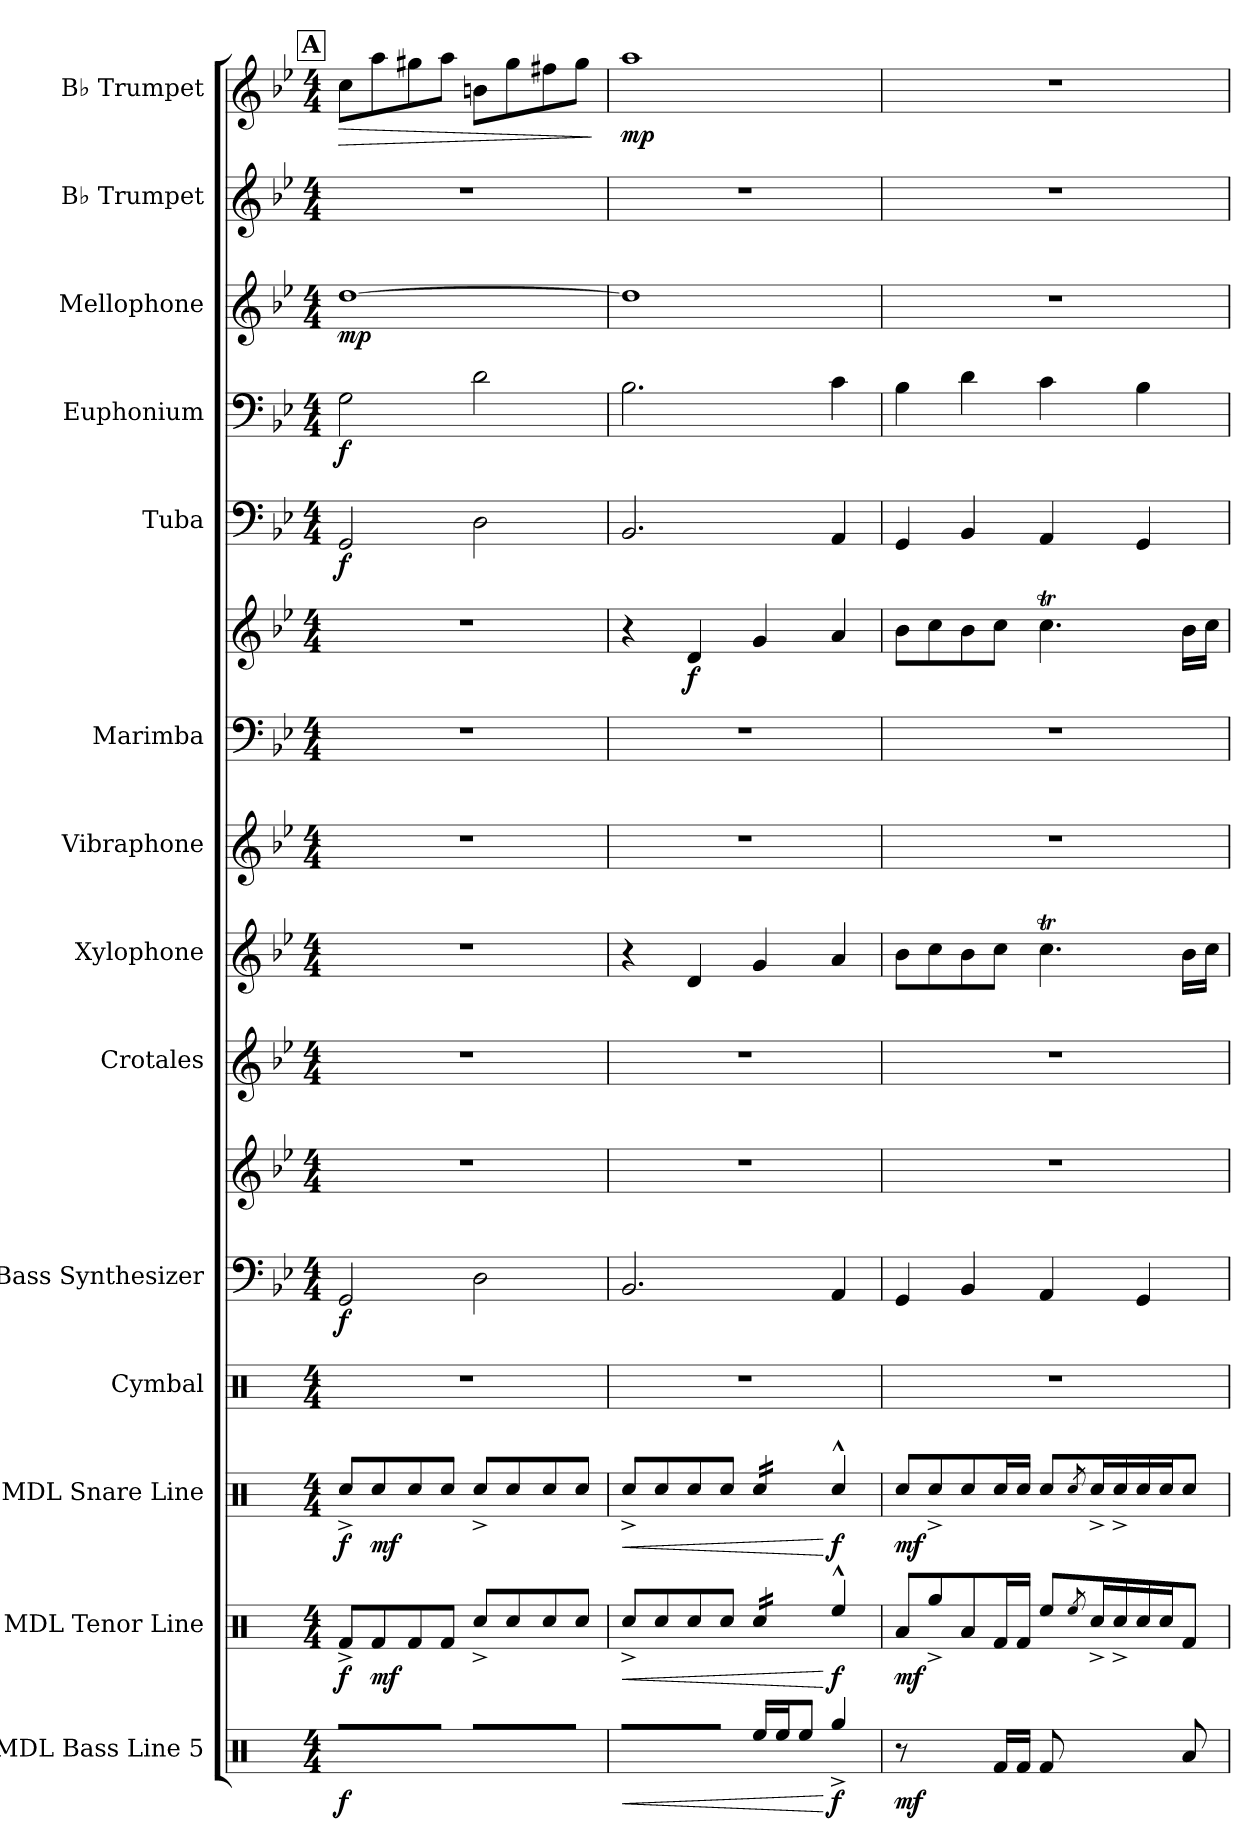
**kern	**dynam	**kern	**dynam	**kern	**dynam	**kern	**kern	**kern	**dynam	**kern	**kern	**kern	**kern	**kern	**dynam	**kern	**dynam	**kern	**dynam	**kern	**dynam	**kern	**kern	**dynam
*part14	*part14	*part13	*part13	*part12	*part12	*part11	*part10	*part10	*part10	*part9	*part8	*part7	*part6	*part6	*part6	*part5	*part5	*part4	*part4	*part3	*part3	*part2	*part1	*part1
*staff16	*staff16	*staff15	*staff15	*staff14	*staff14	*staff13	*staff12	*staff11	*staff11/12	*staff10	*staff9	*staff8	*staff7	*staff6	*staff6/7	*staff5	*staff5	*staff4	*staff4	*staff3	*staff3	*staff2	*staff1	*staff1
*I"MDL Bass Line 5	*	*I"MDL Tenor Line	*	*I"MDL Snare Line	*	*I"Cymbal	*I"Bass Synthesizer	*	*	*I"Crotales	*I"Xylophone	*I"Vibraphone	*I"Marimba	*	*	*I"Tuba	*	*I"Euphonium	*	*I"Mellophone	*	*I"B♭ Trumpet	*I"B♭ Trumpet	*
*I'B. L.	*	*I'T. L.	*	*I'S. L.	*	*I'Cym.	*I'Synth.	*	*	*I'Crot.	*I'Xyl.	*I'Vib.	*I'Mrm.	*	*	*I'Tba.	*	*I'Euph.	*	*I'Mello.	*	*I'B♭ Tpt.	*I'B♭ Tpt.	*
*clefX	*	*clefX	*	*clefX	*	*clefX	*clefF4	*clefG2	*	*clefG2	*clefG2	*clefG2	*clefF4	*clefG2	*	*clefF4	*	*clefF4	*	*clefG2	*	*clefG2	*clefG2	*
*	*	*	*	*	*	*	*	*	*	*ITrd-14c-24	*ITrd-7c-12	*	*	*	*	*	*	*	*	*ITrd4c7	*	*ITrd1c2	*ITrd1c2	*
*k[]	*	*k[]	*	*k[]	*	*k[]	*k[b-e-]	*k[b-e-]	*	*k[b-e-]	*k[b-e-]	*k[b-e-]	*k[b-e-]	*k[b-e-]	*	*k[b-e-]	*	*k[b-e-]	*	*k[b-e-a-]	*	*k[b-e-a-d-]	*k[b-e-a-d-]	*
*M4/4	*	*M4/4	*	*M4/4	*	*M4/4	*M4/4	*M4/4	*	*M4/4	*M4/4	*M4/4	*M4/4	*M4/4	*	*M4/4	*	*M4/4	*	*M4/4	*	*M4/4	*M4/4	*
!!LO:REH:place=s1:a:B:fs=14:t=A
=25	=25	=25	=25	=25	=25	=25	=25	=25	=25	=25	=25	=25	=25	=25	=25	=25	=25	=25	=25	=25	=25	=25	=25	=25
!	!LO:DY:b	!	!LO:DY:b	!	!LO:DY:b	!	!	!	!LO:DY:b=2	!	!	!	!	!	!	!	!LO:DY:b	!	!LO:DY:b	!	!LO:DY:b	!	!	!LO:HP:b
8R^/L	f	8Rf^/L	f	8Rcc^/L	f	1r	2GG/	1r	f	1r	1r	1r	1r	1r	.	2GG/	f	2G\	f	[1g	mp	1r	8b-\L	>
!	!	!	!LO:DY:b	!	!LO:DY:b	!	!	!	!	!	!	!	!	!	!	!	!	!	!	!	!	!	!	!
8R/	.	8Rf/	mf	8Rcc/	mf	.	.	.	.	.	.	.	.	.	.	.	.	.	.	.	.	.	8gg\	.
8R/	.	8Rf/	.	8Rcc/	.	.	.	.	.	.	.	.	.	.	.	.	.	.	.	.	.	.	8ff#X\	.
8R/J	.	8Rf/J	.	8Rcc/J	.	.	.	.	.	.	.	.	.	.	.	.	.	.	.	.	.	.	8gg\J	.
8R^/L	.	8Rcc^/L	.	8Rcc^/L	.	.	2D\	.	.	.	.	.	.	.	.	2D\	.	2d\	.	.	.	.	8an\L	.
8R/	.	8Rcc/	.	8Rcc/	.	.	.	.	.	.	.	.	.	.	.	.	.	.	.	.	.	.	8ff#\	.
8R/	.	8Rcc/	.	8Rcc/	.	.	.	.	.	.	.	.	.	.	.	.	.	.	.	.	.	.	8een\	.
8R/J	.	8Rcc/J	.	8Rcc/J	.	.	.	.	.	.	.	.	.	.	.	.	.	.	.	.	.	.	8ff#\J	.
.	.	.	.	.	.	.	.	.	.	.	.	.	.	.	.	.	.	.	.	.	.	.	.	]
=26	=26	=26	=26	=26	=26	=26	=26	=26	=26	=26	=26	=26	=26	=26	=26	=26	=26	=26	=26	=26	=26	=26	=26	=26
!	!LO:HP:b	!	!LO:HP:b	!	!LO:HP:b	!	!	!	!	!	!	!	!	!	!	!	!	!	!	!	!	!	!	!LO:DY:b
8R^/L	<	8Rcc^/L	<	8Rcc^/L	<	1r	2.BB-/	1r	.	1r	4r	1r	1r	4r	.	2.BB-/	.	2.B-\	.	1g]	.	1r	1gg	mp
8R/	.	8Rcc/	.	8Rcc/	.	.	.	.	.	.	.	.	.	.	.	.	.	.	.	.	.	.	.	.
!	!	!	!	!	!	!	!	!	!	!	!	!	!	!	!LO:DY:b	!	!	!	!	!	!	!	!	!
8R/	.	8Rcc/	.	8Rcc/	.	.	.	.	.	.	4dd/	.	.	4d/	f	.	.	.	.	.	.	.	.	.
8R/J	.	8Rcc/J	.	8Rcc/J	.	.	.	.	.	.	.	.	.	.	.	.	.	.	.	.	.	.	.	.
*	*	*tremolo	*	*	*	*	*	*	*	*	*	*	*	*	*	*	*	*	*	*	*	*	*	*
*	*	*	*	*tremolo	*	*	*	*	*	*	*	*	*	*	*	*	*	*	*	*	*	*	*	*
16Ree/LL	.	16Rcc/LL	.	16Rcc/LL	.	.	.	.	.	.	4gg/	.	.	4g/	.	.	.	.	.	.	.	.	.	.
16Ree/J	.	16Rcc/	.	16Rcc/	.	.	.	.	.	.	.	.	.	.	.	.	.	.	.	.	.	.	.	.
8Ree/J	.	16Rcc/	.	16Rcc/	.	.	.	.	.	.	.	.	.	.	.	.	.	.	.	.	.	.	.	.
.	.	16Rcc/JJ	.	16Rcc/JJ	.	.	.	.	.	.	.	.	.	.	.	.	.	.	.	.	.	.	.	.
*	*	*	*	*Xtremolo	*	*	*	*	*	*	*	*	*	*	*	*	*	*	*	*	*	*	*	*
*	*	*Xtremolo	*	*	*	*	*	*	*	*	*	*	*	*	*	*	*	*	*	*	*	*	*	*
!	!LO:DY:n=1:b	!	!LO:DY:n=1:b	!	!LO:DY:n=1:b	!	!	!	!	!	!	!	!	!	!	!	!	!	!	!	!	!	!	!
4Rgg^/	[ f	4Ree^^/	[ f	4Rcc^^/	[ f	.	4AA/	.	.	.	4aa/	.	.	4a/	.	4AA/	.	4c\	.	.	.	.	.	.
!!LO:PB:g=z
=27	=27	=27	=27	=27	=27	=27	=27	=27	=27	=27	=27	=27	=27	=27	=27	=27	=27	=27	=27	=27	=27	=27	=27	=27
!	!LO:DY:b	!	!LO:DY:b	!	!LO:DY:b	!	!	!	!	!	!	!	!	!	!	!	!	!	!	!	!	!	!	!
8r	mf	8Ra/L	mf	8Rcc/L	mf	1r	4GG/	1r	.	1r	8bb-\L	1r	1r	8b-\L	.	4GG/	.	4B-\	.	1r	.	1r	1r	.
4R^/	.	8Rgg^/	.	8Rcc^/	.	.	.	.	.	.	8ccc\	.	.	8cc\	.	.	.	.	.	.	.	.	.	.
.	.	8Ra/	.	8Rcc/	.	.	4BB-/	.	.	.	8bb-\	.	.	8b-\	.	4BB-/	.	4d\	.	.	.	.	.	.
*	*	*tremolo	*	*	*	*	*	*	*	*	*	*	*	*	*	*	*	*	*	*	*	*	*	*
*	*	*	*	*tremolo	*	*	*	*	*	*	*	*	*	*	*	*	*	*	*	*	*	*	*	*
16Rf/LL	.	16Rf/	.	16Rcc/	.	.	.	.	.	.	8ccc\J	.	.	8cc\J	.	.	.	.	.	.	.	.	.	.
16Rf/JJ	.	16Rf/JJ	.	16Rcc/JJ	.	.	.	.	.	.	.	.	.	.	.	.	.	.	.	.	.	.	.	.
*	*	*	*	*Xtremolo	*	*	*	*	*	*	*	*	*	*	*	*	*	*	*	*	*	*	*	*
*	*	*Xtremolo	*	*	*	*	*	*	*	*	*	*	*	*	*	*	*	*	*	*	*	*	*	*
8Rf/	.	8Ree/L	.	8Rcc/L	.	.	4AA/	.	.	.	4.cccT\	.	.	4.ccT\	.	4AA/	.	4c\	.	.	.	.	.	.
.	.	8qRee/	.	8qRcc/	.	.	.	.	.	.	.	.	.	.	.	.	.	.	.	.	.	.	.	.
*	*	*tremolo	*	*	*	*	*	*	*	*	*	*	*	*	*	*	*	*	*	*	*	*	*	*
*	*	*	*	*tremolo	*	*	*	*	*	*	*	*	*	*	*	*	*	*	*	*	*	*	*	*
4R^/	.	16Rcc^/	.	16Rcc^/	.	.	.	.	.	.	.	.	.	.	.	.	.	.	.	.	.	.	.	.
.	.	16Rcc^/	.	16Rcc^/	.	.	.	.	.	.	.	.	.	.	.	.	.	.	.	.	.	.	.	.
.	.	16Rcc/	.	16Rcc/	.	.	4GG/	.	.	.	.	.	.	.	.	4GG/	.	4B-\	.	.	.	.	.	.
.	.	16Rcc/	.	16Rcc/	.	.	.	.	.	.	.	.	.	.	.	.	.	.	.	.	.	.	.	.
*	*	*	*	*Xtremolo	*	*	*	*	*	*	*	*	*	*	*	*	*	*	*	*	*	*	*	*
*	*	*Xtremolo	*	*	*	*	*	*	*	*	*	*	*	*	*	*	*	*	*	*	*	*	*	*
8Ra/	.	8Rf/J	.	8Rcc/J	.	.	.	.	.	.	16bb-\LL	.	.	16b-\LL	.	.	.	.	.	.	.	.	.	.
.	.	.	.	.	.	.	.	.	.	.	16ccc\JJ	.	.	16cc\JJ	.	.	.	.	.	.	.	.	.	.
=	=	=	=	=	=	=	=	=	=	=	=	=	=	=	=	=	=	=	=	=	=	=	=	=
*-	*-	*-	*-	*-	*-	*-	*-	*-	*-	*-	*-	*-	*-	*-	*-	*-	*-	*-	*-	*-	*-	*-	*-	*-
